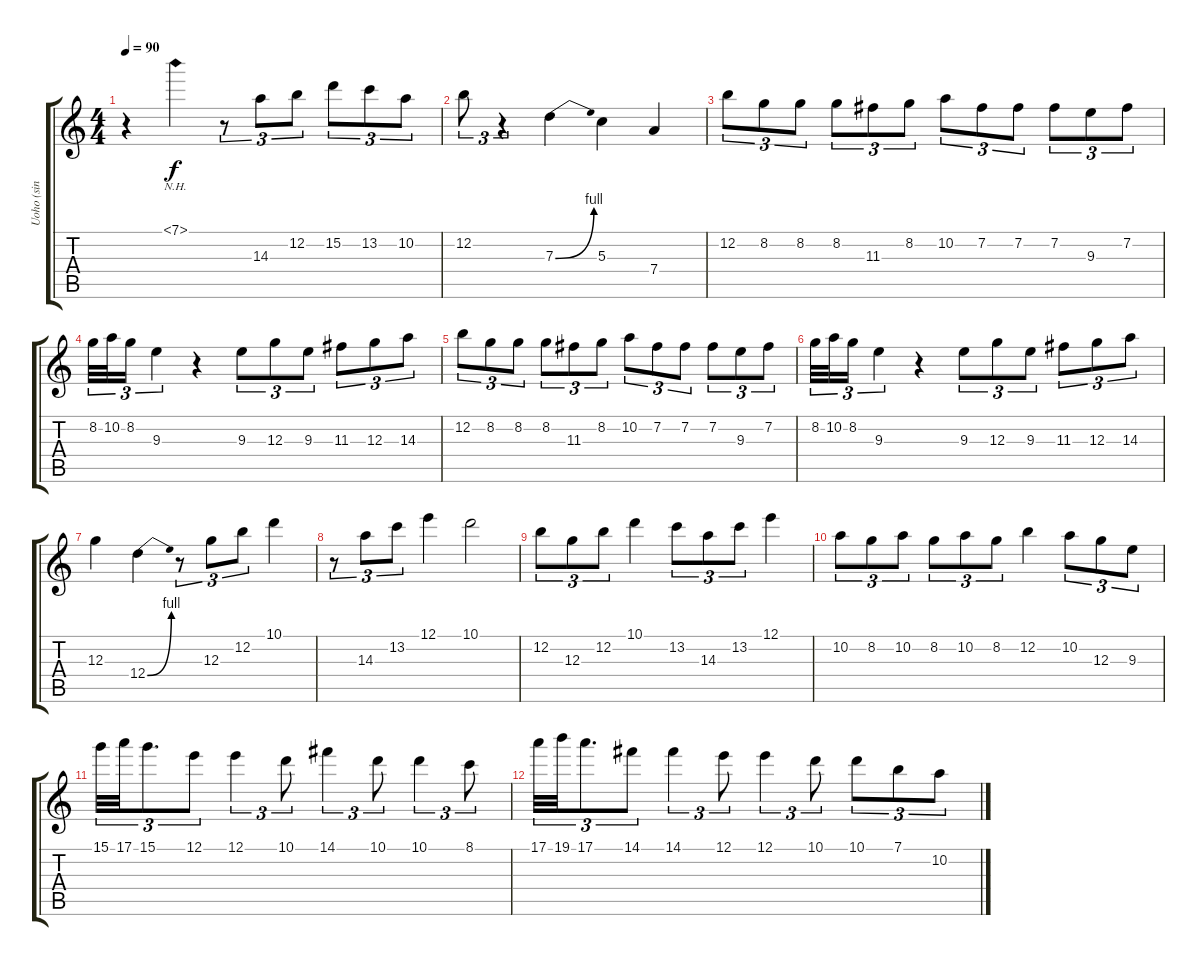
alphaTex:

\track ("Uoho (sin distorsion)" "Uoho (sin ") {instrument electricguitarclean}
\staff {score tabs}
\tuning (E4 B3 G3 D3 A2 E2) {hide}
\ts (4 4)
\tempo 90
\clef g2
\ks c
r.4{dy f} 7.1{nh}.4 r.8{tu (3 2)} 14.3.8{tu (3 2)} 12.2.8{tu (3 2)} 15.2.8{tu (3 2)} 13.2.8{tu (3 2)} 10.2.8{tu (3 2)} |
12.2.8{tu (3 2)} r.4{tu (3 2)} 7.3{be (bend 0 0 60 4)}.4 5.3.4 7.4.4 |
12.2.8{tu (3 2)} 8.2.8{tu (3 2)} 8.2.8{tu (3 2)} 8.2.8{tu (3 2)} 11.3.8{tu (3 2)} 8.2.8{tu (3 2)} 10.2.8{tu (3 2)} 7.2.8{tu (3 2)} 7.2.8{tu (3 2)} 7.2.8{tu (3 2)} 9.3.8{tu (3 2)} 7.2.8{tu (3 2)} |
8.2.32{tu (3 2)} 10.2.32{tu (3 2)} 8.2.16{tu (3 2)} 9.3.4{tu (3 2)} r.4 9.3.8{tu (3 2)} 12.3.8{tu (3 2)} 9.3.8{tu (3 2)} 11.3.8{tu (3 2)} 12.3.8{tu (3 2)} 14.3.8{tu (3 2)} |
12.2.8{tu (3 2)} 8.2.8{tu (3 2)} 8.2.8{tu (3 2)} 8.2.8{tu (3 2)} 11.3.8{tu (3 2)} 8.2.8{tu (3 2)} 10.2.8{tu (3 2)} 7.2.8{tu (3 2)} 7.2.8{tu (3 2)} 7.2.8{tu (3 2)} 9.3.8{tu (3 2)} 7.2.8{tu (3 2)} |
8.2.32{tu (3 2)} 10.2.32{tu (3 2)} 8.2.16{tu (3 2)} 9.3.4{tu (3 2)} r.4 9.3.8{tu (3 2)} 12.3.8{tu (3 2)} 9.3.8{tu (3 2)} 11.3.8{tu (3 2)} 12.3.8{tu (3 2)} 14.3.8{tu (3 2)} |
12.3.4 12.4{be (bend 0 0 60 4)}.4 r.8{tu (3 2)} 12.3.8{tu (3 2)} 12.2.8{tu (3 2)} 10.1.4 |
r.8{tu (3 2)} 14.3.8{tu (3 2)} 13.2.8{tu (3 2)} 12.1.4 10.1.2 |
12.2.8{tu (3 2)} 12.3.8{tu (3 2)} 12.2.8{tu (3 2)} 10.1.4 13.2.8{tu (3 2)} 14.3.8{tu (3 2)} 13.2.8{tu (3 2)} 12.1.4 |
10.2.8{tu (3 2)} 8.2.8{tu (3 2)} 10.2.8{tu (3 2)} 8.2.8{tu (3 2)} 10.2.8{tu (3 2)} 8.2.8{tu (3 2)} 12.2.4 10.2.8{tu (3 2)} 12.3.8{tu (3 2)} 9.3.8{tu (3 2)} |
15.1.32{tu (3 2)} 17.1.32{tu (3 2)} 15.1.8{d tu (3 2)} 12.1.8{tu (3 2)} 12.1.4{tu (3 2)} 10.1.8{tu (3 2)} 14.1.4{tu (3 2)} 10.1.8{tu (3 2)} 10.1.4{tu (3 2)} 8.1.8{tu (3 2)} |
17.1.32{tu (3 2)} 19.1.32{tu (3 2)} 17.1.8{d tu (3 2)} 14.1.8{tu (3 2)} 14.1.4{tu (3 2)} 12.1.8{tu (3 2)} 12.1.4{tu (3 2)} 10.1.8{tu (3 2)} 10.1.8{tu (3 2)} 7.1.8{tu (3 2)} 10.2.8{tu (3 2)}
